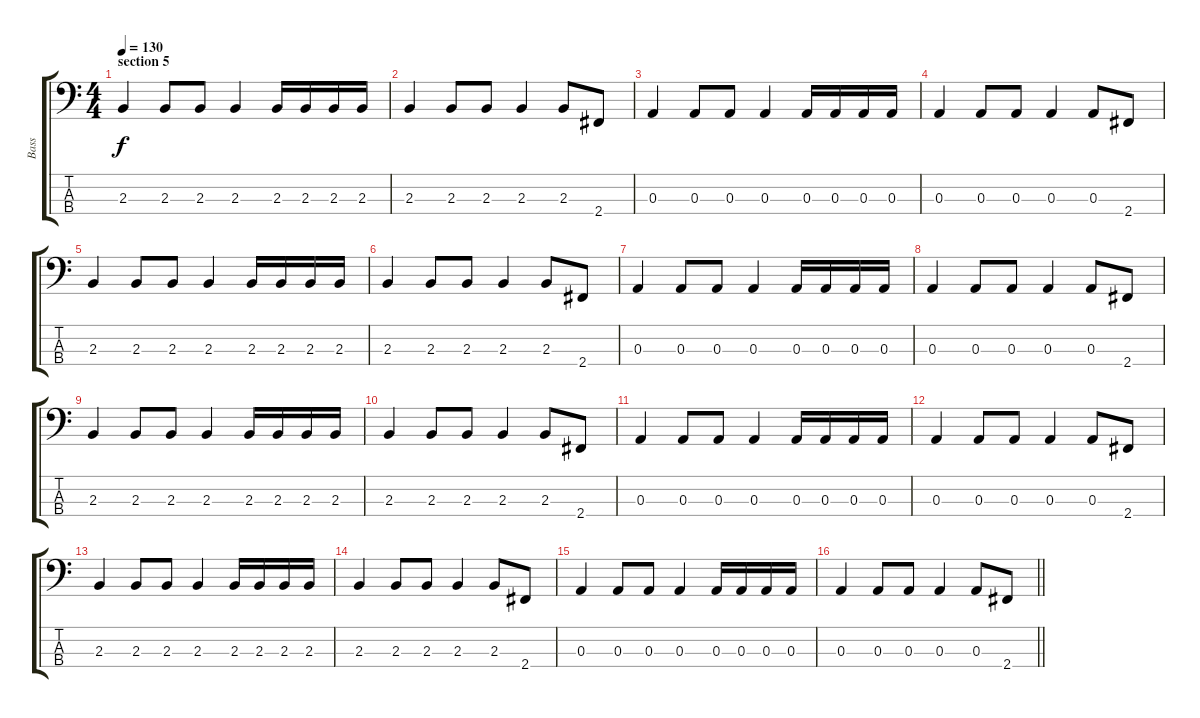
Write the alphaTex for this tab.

\track ("Bass" "Bass") {instrument electricbassfinger}
\staff {score tabs}
\tuning (G2 D2 A1 E1) {hide}
\ts (4 4)
\section ("" "section 5")
\tempo 130
\clef f4
\ks c
2.3.4{dy f} 2.3.8 2.3.8 2.3.4 2.3.16 2.3.16 2.3.16 2.3.16 |
2.3.4 2.3.8 2.3.8 2.3.4 2.3.8 2.4.8 |
0.3.4 0.3.8 0.3.8 0.3.4 0.3.16 0.3.16 0.3.16 0.3.16 |
0.3.4 0.3.8 0.3.8 0.3.4 0.3.8 2.4.8 |
2.3.4 2.3.8 2.3.8 2.3.4 2.3.16 2.3.16 2.3.16 2.3.16 |
2.3.4 2.3.8 2.3.8 2.3.4 2.3.8 2.4.8 |
0.3.4 0.3.8 0.3.8 0.3.4 0.3.16 0.3.16 0.3.16 0.3.16 |
0.3.4 0.3.8 0.3.8 0.3.4 0.3.8 2.4.8 |
2.3.4 2.3.8 2.3.8 2.3.4 2.3.16 2.3.16 2.3.16 2.3.16 |
2.3.4 2.3.8 2.3.8 2.3.4 2.3.8 2.4.8 |
0.3.4 0.3.8 0.3.8 0.3.4 0.3.16 0.3.16 0.3.16 0.3.16 |
0.3.4 0.3.8 0.3.8 0.3.4 0.3.8 2.4.8 |
2.3.4 2.3.8 2.3.8 2.3.4 2.3.16 2.3.16 2.3.16 2.3.16 |
2.3.4 2.3.8 2.3.8 2.3.4 2.3.8 2.4.8 |
0.3.4 0.3.8 0.3.8 0.3.4 0.3.16 0.3.16 0.3.16 0.3.16 |
\barLineRight lightlight
0.3.4 0.3.8 0.3.8 0.3.4 0.3.8 2.4.8
